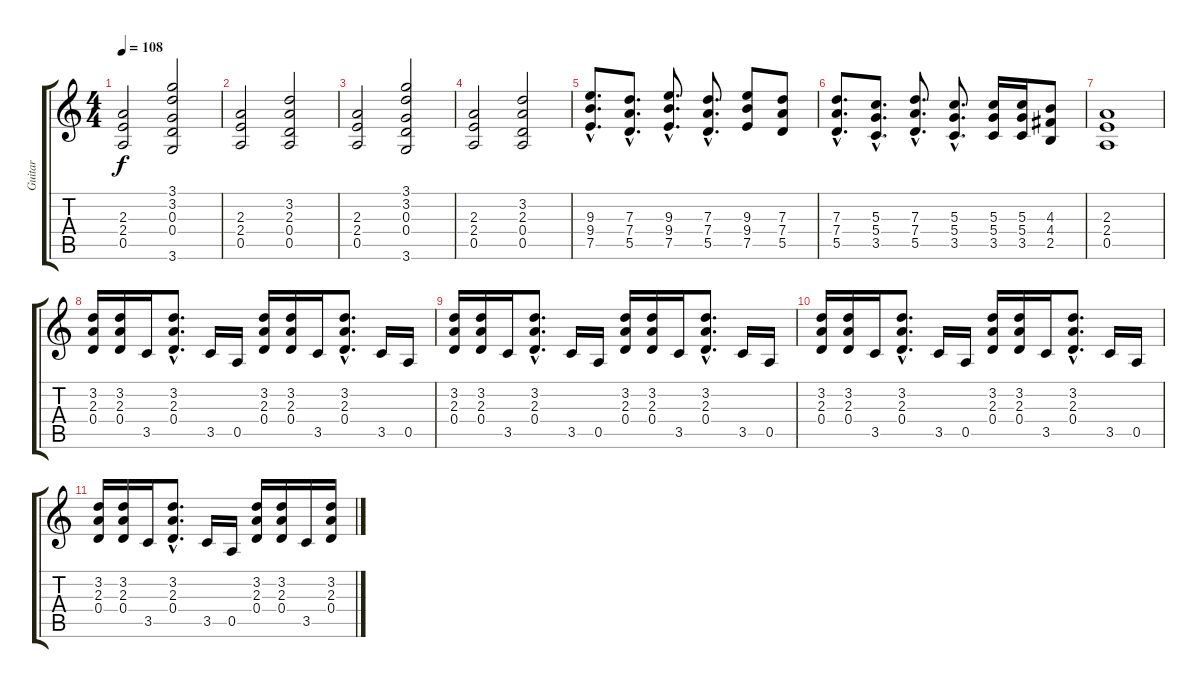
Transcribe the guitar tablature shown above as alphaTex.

\track ("Guitar" "Guitar") {instrument overdrivenguitar}
\staff {score tabs}
\tuning (E4 B3 G3 D3 A2 E2) {hide}
\ts (4 4)
\tempo 108
\clef g2
\ks c
(2.3 2.4 0.5).2{dy f} (3.1 3.2 0.3 0.4 3.6).2 |
(2.3 2.4 0.5).2 (3.2 2.3 0.4 0.5).2 |
(2.3 2.4 0.5).2 (3.1 3.2 0.3 0.4 3.6).2 |
(2.3 2.4 0.5).2 (3.2 2.3 0.4 0.5).2 |
(9.3{hac} 9.4{hac} 7.5{hac}).8{d} (7.3{hac} 7.4{hac} 5.5{hac}).8{d} (9.3{hac} 9.4{hac} 7.5{hac}).8{d} (7.3{hac} 7.4{hac} 5.5{hac}).8{d} (9.3 9.4 7.5).8 (7.3 7.4 5.5).8 |
(7.3{hac} 7.4{hac} 5.5{hac}).8{d} (5.3{hac} 5.4{hac} 3.5{hac}).8{d} (7.3{hac} 7.4{hac} 5.5{hac}).8{d} (5.3{hac} 5.4{hac} 3.5{hac}).8{d} (5.3 5.4 3.5).16 (5.3 5.4 3.5).16 (4.3 4.4 2.5).8 |
(2.3 2.4 0.5).1 |
(3.2 2.3 0.4).16 (3.2 2.3 0.4).16 3.5.16 (3.2{hac} 2.3{hac} 0.4{hac}).8{d} 3.5.16 0.5.16 (3.2 2.3 0.4).16 (3.2 2.3 0.4).16 3.5.16 (3.2{hac} 2.3{hac} 0.4{hac}).8{d} 3.5.16 0.5.16 |
(3.2 2.3 0.4).16 (3.2 2.3 0.4).16 3.5.16 (3.2{hac} 2.3{hac} 0.4{hac}).8{d} 3.5.16 0.5.16 (3.2 2.3 0.4).16 (3.2 2.3 0.4).16 3.5.16 (3.2{hac} 2.3{hac} 0.4{hac}).8{d} 3.5.16 0.5.16 |
(3.2 2.3 0.4).16 (3.2 2.3 0.4).16 3.5.16 (3.2{hac} 2.3{hac} 0.4{hac}).8{d} 3.5.16 0.5.16 (3.2 2.3 0.4).16 (3.2 2.3 0.4).16 3.5.16 (3.2{hac} 2.3{hac} 0.4{hac}).8{d} 3.5.16 0.5.16 |
(3.2 2.3 0.4).16 (3.2 2.3 0.4).16 3.5.16 (3.2{hac} 2.3{hac} 0.4{hac}).8{d} 3.5.16 0.5.16 (3.2 2.3 0.4).16 (3.2 2.3 0.4).16 3.5.16 (3.2 2.3 0.4).16
